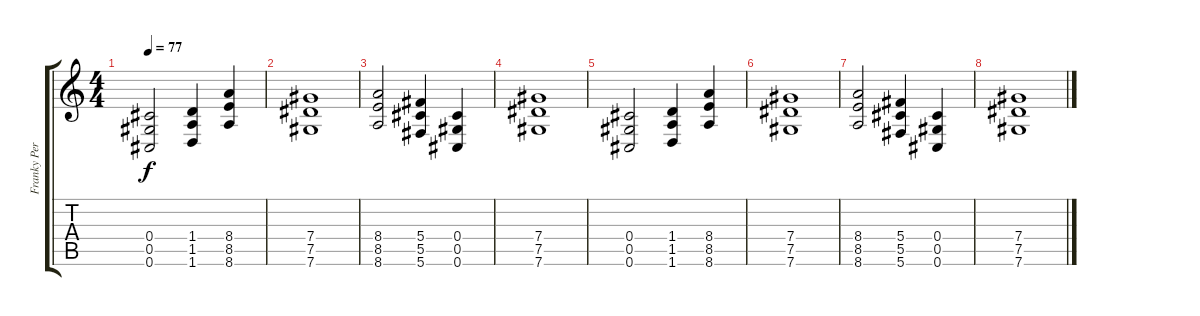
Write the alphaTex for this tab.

\track ("Franky Perez" "Franky Per") {instrument distortionguitar}
\staff {score tabs}
\tuning (Eb4 Bb3 Gb3 Db3 Ab2 Db2) {hide}
\ts (4 4)
\tempo 77
\clef g2
\ks c
(0.4 0.5 0.6).2{dy f instrument distortionguitar} (1.4 1.5 1.6).4 (8.4 8.5 8.6).4 |
(7.4 7.5 7.6).1 |
(8.4 8.5 8.6).2 (5.4 5.5 5.6).4 (0.4 0.5 0.6).4 |
(7.4 7.5 7.6).1 |
(0.4 0.5 0.6).2{instrument distortionguitar} (1.4 1.5 1.6).4 (8.4 8.5 8.6).4 |
(7.4 7.5 7.6).1 |
(8.4 8.5 8.6).2 (5.4 5.5 5.6).4 (0.4 0.5 0.6).4 |
(7.4 7.5 7.6).1
